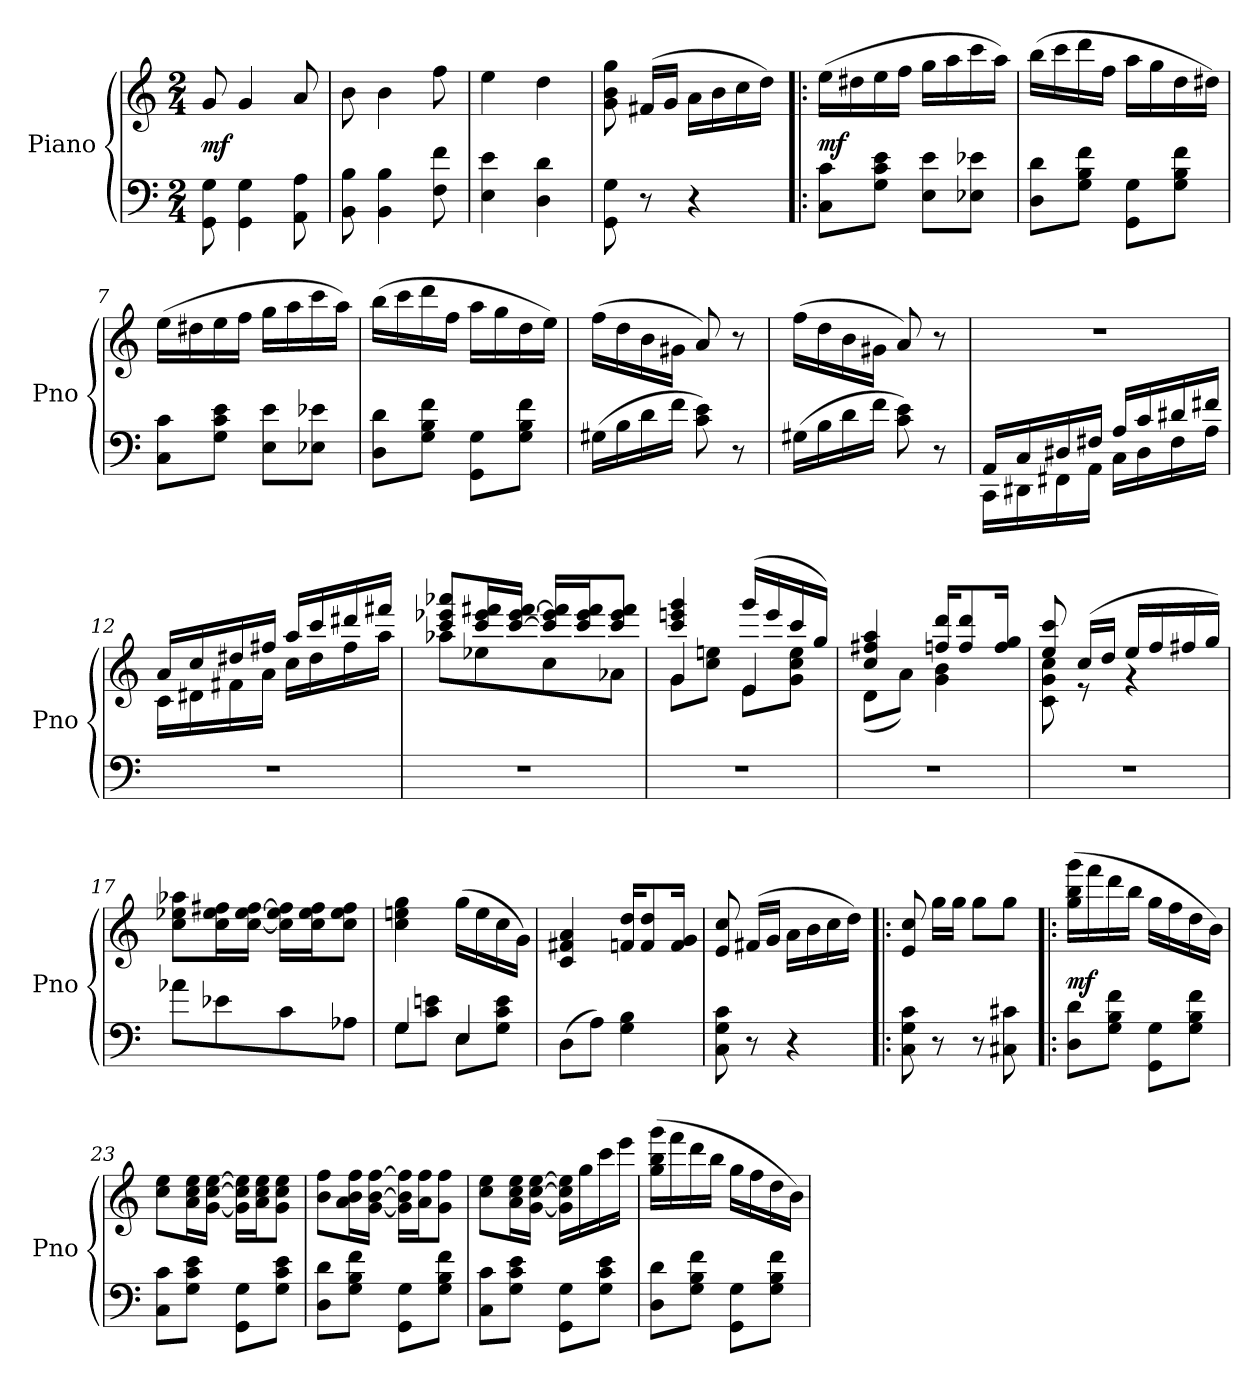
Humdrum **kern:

**kern	**kern	**dynam
*part1	*part1	*part1
*staff2	*staff1	*staff1/2
*I"Piano	*	*
*I'Pno	*	*
*clefF4	*clefG2	*
*k[]	*k[]	*
*M2/4	*M2/4	*
*MM100	*MM100	*
=1	=1	=1
8GG\ 8G\	8g/	mf
4GG\ 4G\	4g/	.
8AA\ 8A\	8a/	.
=2	=2	=2
8BB\ 8B\	8b\	.
4BB\ 4B\	4b\	.
8F\ 8f\	8ff\	.
=3	=3	=3
4E\ 4e\	4ee\	.
4D\ 4d\	4dd\	.
=4	=4	=4
8GG\ 8G\	8g\ 8b\ 8gg\	.
8r	(16f#X/LL	.
.	16g/JJ	.
4r	16a\LL	.
.	16b\	.
.	16cc\	.
.	16dd\JJ)	.
=5!|:	=5!|:	=5!|:
8C\ 8c\L	(16ee\LL	mf
.	16dd#X\	.
8G\ 8c\ 8e\J	16ee\	.
.	16ff\JJ	.
8E\ 8e\L	16gg\LL	.
.	16aa\	.
8E-X\ 8e-X\J	16ccc\	.
.	16aa\JJ)	.
=6	=6	=6
8D\ 8d\L	(16bb\LL	.
.	16ccc\	.
8G\ 8B\ 8f\J	16ddd\	.
.	16ff\JJ	.
8GG\ 8G\L	16aa\LL	.
.	16gg\	.
8G\ 8B\ 8f\J	16dd\	.
.	16dd#X\JJ)	.
=7	=7	=7
8C\ 8c\L	(16ee\LL	.
.	16dd#X\	.
8G\ 8c\ 8e\J	16ee\	.
.	16ff\JJ	.
8E\ 8e\L	16gg\LL	.
.	16aa\	.
8E-X\ 8e-X\J	16ccc\	.
.	16aa\JJ)	.
=8	=8	=8
8D\ 8d\L	(16bb\LL	.
.	16ccc\	.
8G\ 8B\ 8f\J	16ddd\	.
.	16ff\JJ	.
8GG\ 8G\L	16aa\LL	.
.	16gg\	.
8G\ 8B\ 8f\J	16dd\	.
.	16ee\JJ)	.
=9	=9	=9
(16G#X\LL	(16ff\LL	.
16B\	16dd\	.
16d\	16b\	.
16f\JJ	16g#X\JJ	.
8c\ 8e\)	8a/)	.
8r	8r	.
=10	=10	=10
(16G#X\LL	(16ff\LL	.
16B\	16dd\	.
16d\	16b\	.
16f\JJ	16g#X\JJ	.
8c\ 8e\)	8a/)	.
8r	8r	.
=11	=11	=11
*^	*	*
16AA/LL	16CC\LL	2r	.
16C/	16DD#X\	.	.
16D#X/	16FF#X\	.	.
16F#X/JJ	16AA\JJ	.	.
16A/LL	16C\LL	.	.
16c/	16D#\	.	.
16d#X/	16F#\	.	.
16f#X/JJ	16A\JJ	.	.
*v	*v	*	*
=12	=12	=12
*	*^	*
2r	16a/LL	16c\LL	.
.	16cc/	16d#X\	.
.	16dd#X/	16f#X\	.
.	16ff#X/JJ	16a\JJ	.
.	16aa/LL	16cc\LL	.
.	16ccc/	16dd#\	.
.	16ddd#X/	16ff#\	.
.	16fff#X/JJ	16aa\JJ	.
=13	=13	=13	=13
2r	8ccc/ 8eee-X/ 8aaa-X/L	8aa-X\L	.
.	16ccc/ 16eee-/ 16fff#X/L	8ee-X\	.
.	[16ccc/ [16eee-/ [16fff#/JJ	.	.
.	16ccc]/ 16eee-]/ 16fff#]/LL	8cc\	.
.	16ccc/ 16eee-/ 16fff#/J	.	.
.	8ccc/ 8eee-/ 8fff#/J	8a-X\J	.
=14	=14	=14	=14
*	*	*^	*
2r	4ccc/ 4eeen/ 4ggg/	8g\L	4g/	.
.	.	8cc\ 8een\J	.	.
.	(16ggg/LL	8e\L	4e/	.
.	16eee/	.	.	.
.	16ccc/	8g\ 8cc\ 8ee\J	.	.
.	16gg/JJ)	.	.	.
*	*	*v	*v	*
=15	=15	=15	=15
2r	4cc/ 4ff#X/ 4aa/	(8d\L	.
.	.	8a\J)	.
.	16ffn/ 16ddd/KL	4g\ 4b\	.
.	8ff/ 8ddd/	.	.
.	16ff/ 16gg/Jk	.	.
=16	=16	=16	=16
2r	8ee/ 8ccc/	8c\ 8g\ 8cc\	.
.	(16cc/LL	8r	.
.	16dd/JJ	.	.
.	16ee/LL	4r	.
.	16ff/	.	.
.	16ff#X/	.	.
.	16gg/JJ)	.	.
*	*v	*v	*
=17	=17	=17
8a-X\L	8cc\ 8ee-X\ 8aa-X\L	.
8e-X\	16cc\ 16ee-\ 16ff#X\L	.
.	[16cc\ [16ee-\ [16ff#\JJ	.
8c\	16cc]\ 16ee-]\ 16ff#]\LL	.
.	16cc\ 16ee-\ 16ff#\J	.
8A-X\J	8cc\ 8ee-\ 8ff#\J	.
=18	=18	=18
*^	*	*
8G\L	4G/	4cc\ 4een\ 4gg\	.
8c\ 8en\J	.	.	.
8E\L	4E/	(16gg\LL	.
.	.	16ee\	.
8G\ 8c\ 8e\J	.	16cc\	.
.	.	16g\JJ)	.
*v	*v	*	*
=19	=19	=19
(8D\L	4c/ 4f#X/ 4a/	.
8A\J)	.	.
4G\ 4B\	16fn/ 16dd/KL	.
.	8f/ 8dd/	.
.	16f/ 16g/Jk	.
=20	=20	=20
8C\ 8G\ 8c\	8e/ 8cc/	.
8r	(16f#X/LL	.
.	16g/JJ	.
4r	16a\LL	.
.	16b\	.
.	16cc\	.
.	16dd\JJ)	.
=21!|:	=21!|:	=21!|:
8C\ 8G\ 8c\	8e/ 8cc/	.
8r	16gg\LL	.
.	16gg\JJ	.
8r	8gg\L	.
8C#X\ 8c#X\	8gg\J	.
=22!|:	=22!|:	=22!|:
8D\ 8d\L	(16gg\ 16bb\ 16ggg\LL	mf
.	16fff\	.
8G\ 8B\ 8f\J	16ddd\	.
.	16bb\JJ	.
8GG\ 8G\L	16gg\LL	.
.	16ff\	.
8G\ 8B\ 8f\J	16dd\	.
.	16b\JJ)	.
=23	=23	=23
8C\ 8c\L	8cc\ 8ee\L	.
8G\ 8c\ 8e\J	16a\ 16cc\ 16ee\L	.
.	[16g\ [16cc\ [16ee\JJ	.
8GG\ 8G\L	16g]\ 16cc]\ 16ee]\LL	.
.	16a\ 16cc\ 16ee\J	.
8G\ 8c\ 8e\J	8g\ 8cc\ 8ee\J	.
=24	=24	=24
8D\ 8d\L	8b\ 8ff\L	.
8G\ 8B\ 8f\J	16a\ 16b\ 16ff\L	.
.	[16g\ [16b\ [16ff\JJ	.
8GG\ 8G\L	16g]\ 16b]\ 16ff]\LL	.
.	16a\ 16ff\J	.
8G\ 8B\ 8f\J	8g\ 8ff\J	.
=25	=25	=25
8C\ 8c\L	8cc\ 8ee\L	.
8G\ 8c\ 8e\J	16a\ 16cc\ 16ee\L	.
.	[16g\ [16cc\ [16ee\JJ	.
8GG\ 8G\L	16g]\ 16cc]\ 16ee]\LL	.
.	16gg\	.
8G\ 8c\ 8e\J	16ccc\	.
.	16eee\JJ	.
=26	=26	=26
8D\ 8d\L	(16gg\ 16bb\ 16ggg\LL	.
.	16fff\	.
8G\ 8B\ 8f\J	16ddd\	.
.	16bb\JJ	.
8GG\ 8G\L	16gg\LL	.
.	16ff\	.
8G\ 8B\ 8f\J	16dd\	.
.	16b\JJ)	.
=	=	=
*-	*-	*-
